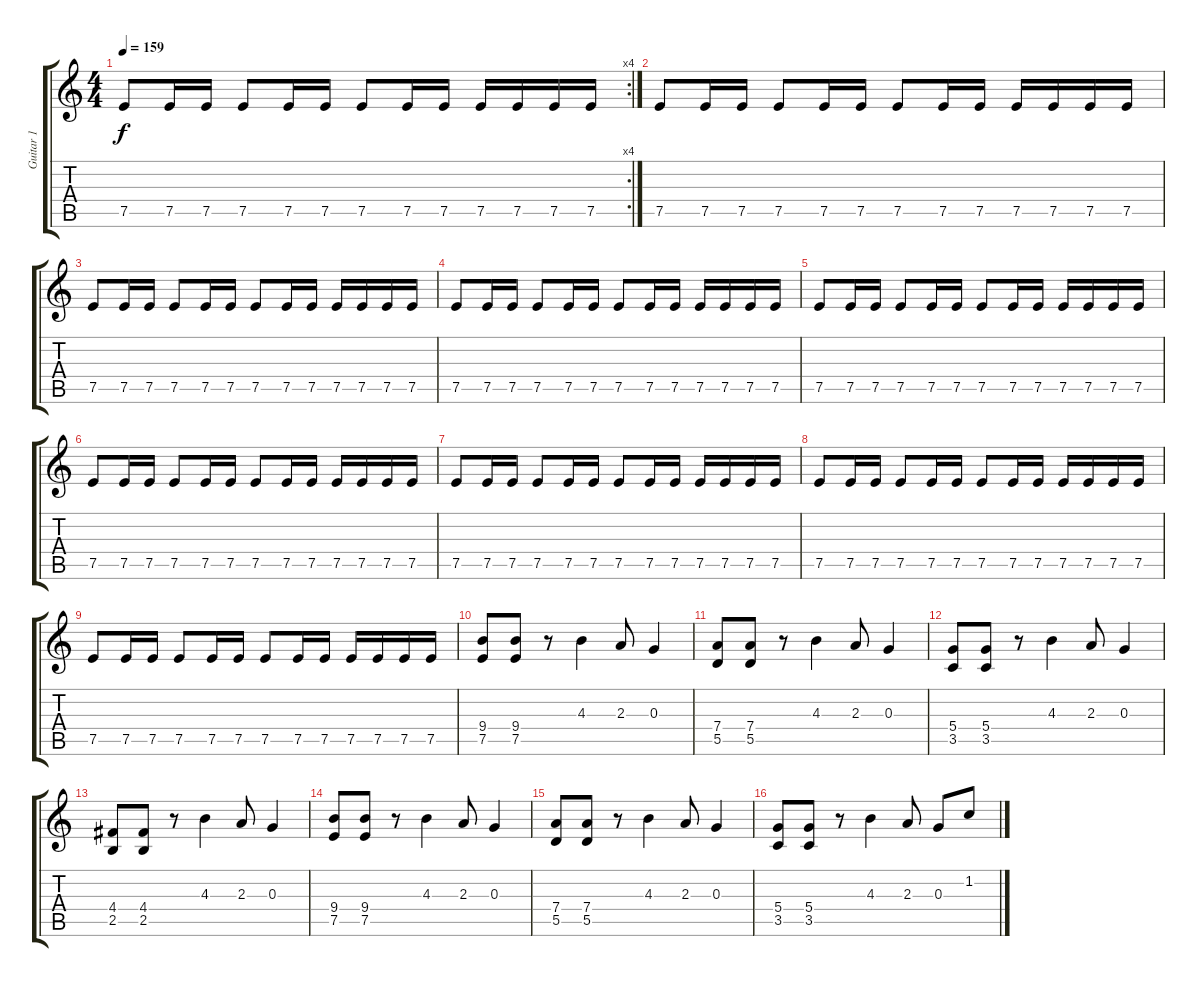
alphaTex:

\track ("Guitar 1" "Guitar 1") {instrument distortionguitar}
\staff {score tabs}
\tuning (E4 B3 G3 D3 A2 E2) {hide}
\rc 4
\ts (4 4)
\tempo 159
\clef g2
\ks c
7.5.8{dy f instrument distortionguitar} 7.5.16 7.5.16 7.5.8 7.5.16 7.5.16 7.5.8 7.5.16 7.5.16 7.5.16 7.5.16 7.5.16 7.5.16 |
7.5.8 7.5.16 7.5.16 7.5.8 7.5.16 7.5.16 7.5.8 7.5.16 7.5.16 7.5.16 7.5.16 7.5.16 7.5.16 |
7.5.8 7.5.16 7.5.16 7.5.8 7.5.16 7.5.16 7.5.8 7.5.16 7.5.16 7.5.16 7.5.16 7.5.16 7.5.16 |
7.5.8 7.5.16 7.5.16 7.5.8 7.5.16 7.5.16 7.5.8 7.5.16 7.5.16 7.5.16 7.5.16 7.5.16 7.5.16 |
7.5.8 7.5.16 7.5.16 7.5.8 7.5.16 7.5.16 7.5.8 7.5.16 7.5.16 7.5.16 7.5.16 7.5.16 7.5.16 |
7.5.8 7.5.16 7.5.16 7.5.8 7.5.16 7.5.16 7.5.8 7.5.16 7.5.16 7.5.16 7.5.16 7.5.16 7.5.16 |
7.5.8 7.5.16 7.5.16 7.5.8 7.5.16 7.5.16 7.5.8 7.5.16 7.5.16 7.5.16 7.5.16 7.5.16 7.5.16 |
7.5.8 7.5.16 7.5.16 7.5.8 7.5.16 7.5.16 7.5.8 7.5.16 7.5.16 7.5.16 7.5.16 7.5.16 7.5.16 |
7.5.8 7.5.16 7.5.16 7.5.8 7.5.16 7.5.16 7.5.8 7.5.16 7.5.16 7.5.16 7.5.16 7.5.16 7.5.16 |
(9.4 7.5).8 (9.4 7.5).8 r.8 4.3.4 2.3.8 0.3.4 |
(7.4 5.5).8 (7.4 5.5).8 r.8 4.3.4 2.3.8 0.3.4 |
(5.4 3.5).8 (5.4 3.5).8 r.8 4.3.4 2.3.8 0.3.4 |
(4.4 2.5).8 (4.4 2.5).8 r.8 4.3.4 2.3.8 0.3.4 |
(9.4 7.5).8 (9.4 7.5).8 r.8 4.3.4 2.3.8 0.3.4 |
(7.4 5.5).8 (7.4 5.5).8 r.8 4.3.4 2.3.8 0.3.4 |
(5.4 3.5).8 (5.4 3.5).8 r.8 4.3.4 2.3.8 0.3.8 1.2.8
